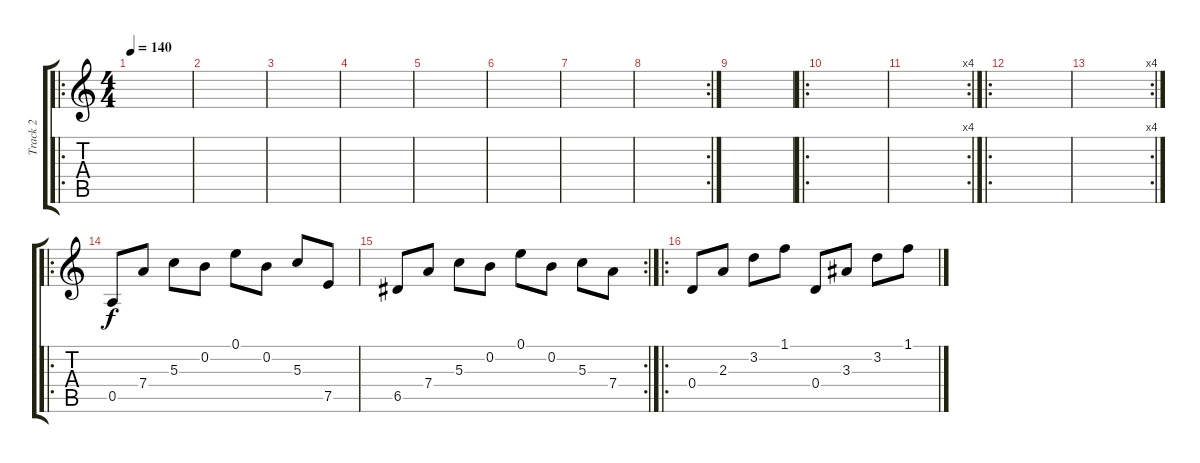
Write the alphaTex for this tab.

\track ("Track 2" "Track 2") {instrument acousticguitarsteel}
\staff {score tabs}
\tuning (E4 B3 G3 D3 A2 E2) {hide}
\ro
\ts (4 4)
\tempo 140
\clef g2
\ks c
|
|
|
|
|
|
|
\rc 2
|
|
\ro
|
\rc 4
|
\ro
|
\rc 4
|
\ro
0.5.8 7.4.8 5.3.8 0.2.8 0.1.8 0.2.8 5.3.8 7.5.8 |
\rc 2
6.5.8 7.4.8 5.3.8 0.2.8 0.1.8 0.2.8 5.3.8 7.4.8 |
\ro
0.4.8 2.3.8 3.2.8 1.1.8 0.4.8 3.3.8 3.2.8 1.1.8
